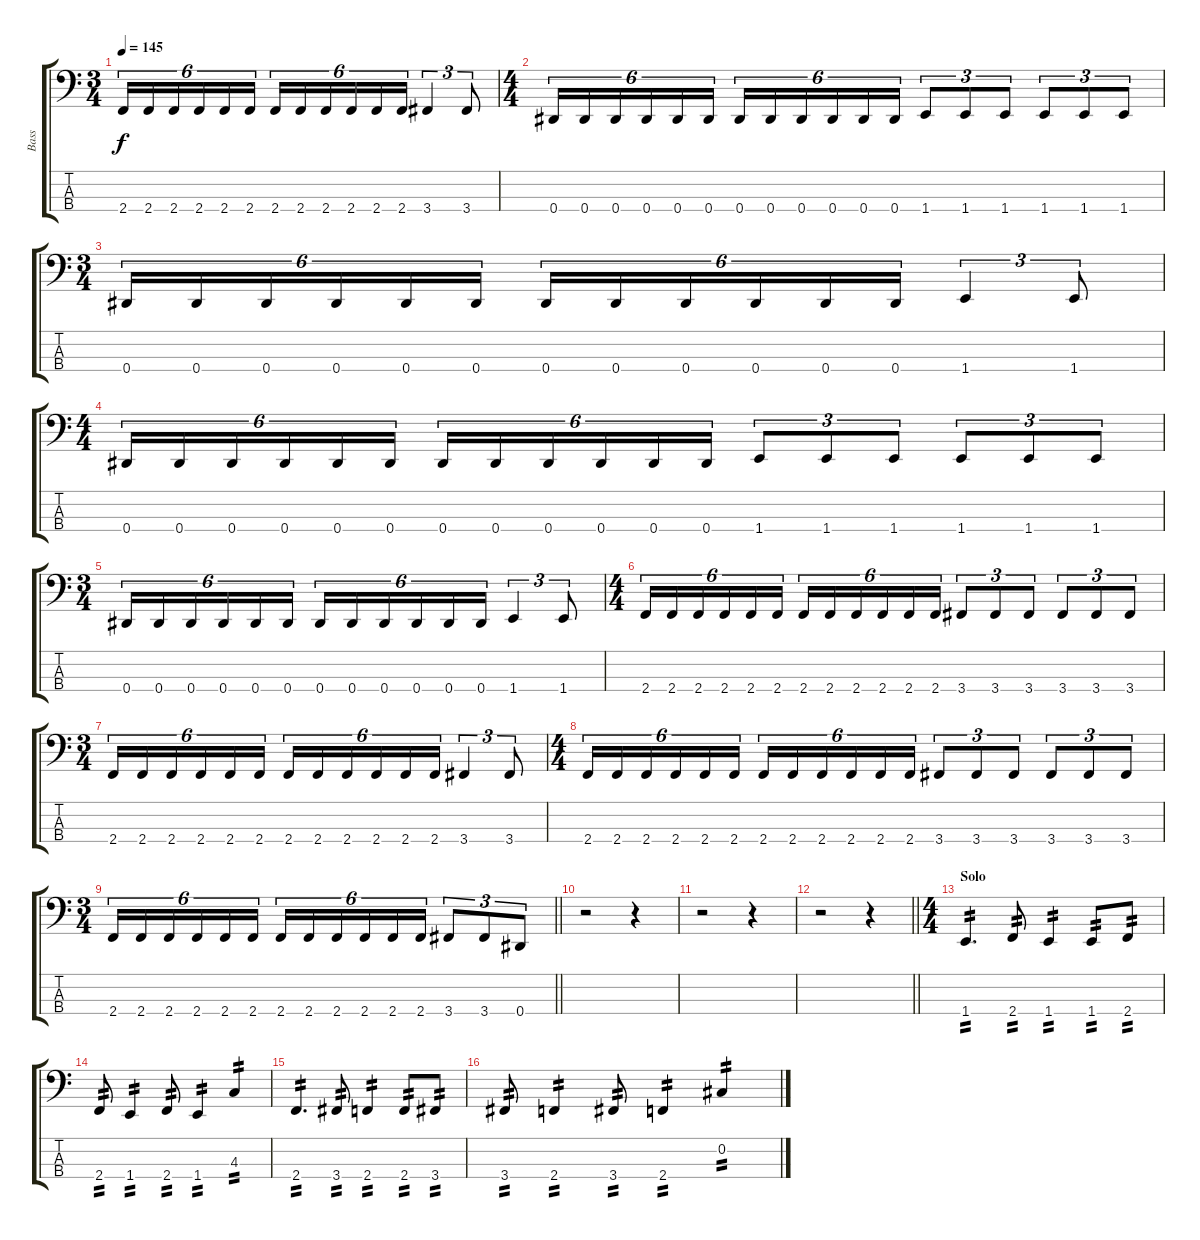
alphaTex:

\track ("Bass" "Bass") {instrument electricbasspick}
\staff {score tabs}
\tuning (Gb2 Db2 Ab1 Eb1) {hide}
\ts (3 4)
\tempo 145
\clef f4
\ks c
2.4.16{tu (6 4) dy f} 2.4.16{tu (6 4)} 2.4.16{tu (6 4)} 2.4.16{tu (6 4)} 2.4.16{tu (6 4)} 2.4.16{tu (6 4)} 2.4.16{tu (6 4)} 2.4.16{tu (6 4)} 2.4.16{tu (6 4)} 2.4.16{tu (6 4)} 2.4.16{tu (6 4)} 2.4.16{tu (6 4)} 3.4.4{tu (3 2)} 3.4.8{tu (3 2)} |
\ts (4 4)
0.4.16{tu (6 4)} 0.4.16{tu (6 4)} 0.4.16{tu (6 4)} 0.4.16{tu (6 4)} 0.4.16{tu (6 4)} 0.4.16{tu (6 4)} 0.4.16{tu (6 4)} 0.4.16{tu (6 4)} 0.4.16{tu (6 4)} 0.4.16{tu (6 4)} 0.4.16{tu (6 4)} 0.4.16{tu (6 4)} 1.4.8{tu (3 2)} 1.4.8{tu (3 2)} 1.4.8{tu (3 2)} 1.4.8{tu (3 2)} 1.4.8{tu (3 2)} 1.4.8{tu (3 2)} |
\ts (3 4)
0.4.16{tu (6 4)} 0.4.16{tu (6 4)} 0.4.16{tu (6 4)} 0.4.16{tu (6 4)} 0.4.16{tu (6 4)} 0.4.16{tu (6 4)} 0.4.16{tu (6 4)} 0.4.16{tu (6 4)} 0.4.16{tu (6 4)} 0.4.16{tu (6 4)} 0.4.16{tu (6 4)} 0.4.16{tu (6 4)} 1.4.4{tu (3 2)} 1.4.8{tu (3 2)} |
\ts (4 4)
0.4.16{tu (6 4)} 0.4.16{tu (6 4)} 0.4.16{tu (6 4)} 0.4.16{tu (6 4)} 0.4.16{tu (6 4)} 0.4.16{tu (6 4)} 0.4.16{tu (6 4)} 0.4.16{tu (6 4)} 0.4.16{tu (6 4)} 0.4.16{tu (6 4)} 0.4.16{tu (6 4)} 0.4.16{tu (6 4)} 1.4.8{tu (3 2)} 1.4.8{tu (3 2)} 1.4.8{tu (3 2)} 1.4.8{tu (3 2)} 1.4.8{tu (3 2)} 1.4.8{tu (3 2)} |
\ts (3 4)
0.4.16{tu (6 4)} 0.4.16{tu (6 4)} 0.4.16{tu (6 4)} 0.4.16{tu (6 4)} 0.4.16{tu (6 4)} 0.4.16{tu (6 4)} 0.4.16{tu (6 4)} 0.4.16{tu (6 4)} 0.4.16{tu (6 4)} 0.4.16{tu (6 4)} 0.4.16{tu (6 4)} 0.4.16{tu (6 4)} 1.4.4{tu (3 2)} 1.4.8{tu (3 2)} |
\ts (4 4)
2.4.16{tu (6 4)} 2.4.16{tu (6 4)} 2.4.16{tu (6 4)} 2.4.16{tu (6 4)} 2.4.16{tu (6 4)} 2.4.16{tu (6 4)} 2.4.16{tu (6 4)} 2.4.16{tu (6 4)} 2.4.16{tu (6 4)} 2.4.16{tu (6 4)} 2.4.16{tu (6 4)} 2.4.16{tu (6 4)} 3.4.8{tu (3 2)} 3.4.8{tu (3 2)} 3.4.8{tu (3 2)} 3.4.8{tu (3 2)} 3.4.8{tu (3 2)} 3.4.8{tu (3 2)} |
\ts (3 4)
2.4.16{tu (6 4)} 2.4.16{tu (6 4)} 2.4.16{tu (6 4)} 2.4.16{tu (6 4)} 2.4.16{tu (6 4)} 2.4.16{tu (6 4)} 2.4.16{tu (6 4)} 2.4.16{tu (6 4)} 2.4.16{tu (6 4)} 2.4.16{tu (6 4)} 2.4.16{tu (6 4)} 2.4.16{tu (6 4)} 3.4.4{tu (3 2)} 3.4.8{tu (3 2)} |
\ts (4 4)
2.4.16{tu (6 4)} 2.4.16{tu (6 4)} 2.4.16{tu (6 4)} 2.4.16{tu (6 4)} 2.4.16{tu (6 4)} 2.4.16{tu (6 4)} 2.4.16{tu (6 4)} 2.4.16{tu (6 4)} 2.4.16{tu (6 4)} 2.4.16{tu (6 4)} 2.4.16{tu (6 4)} 2.4.16{tu (6 4)} 3.4.8{tu (3 2)} 3.4.8{tu (3 2)} 3.4.8{tu (3 2)} 3.4.8{tu (3 2)} 3.4.8{tu (3 2)} 3.4.8{tu (3 2)} |
\ts (3 4)
\barLineRight lightlight
2.4.16{tu (6 4)} 2.4.16{tu (6 4)} 2.4.16{tu (6 4)} 2.4.16{tu (6 4)} 2.4.16{tu (6 4)} 2.4.16{tu (6 4)} 2.4.16{tu (6 4)} 2.4.16{tu (6 4)} 2.4.16{tu (6 4)} 2.4.16{tu (6 4)} 2.4.16{tu (6 4)} 2.4.16{tu (6 4)} 3.4.8{tu (3 2)} 3.4.8{tu (3 2)} 0.4.8{tu (3 2)} |
r.2 r.4 |
r.2 r.4 |
\barLineRight lightlight
r.2 r.4 |
\ts (4 4)
\section ("" "Solo")
1.4.4{d tp 2} 2.4.8{tp 2} 1.4.4{tp 2} 1.4.8{tp 2} 2.4.8{tp 2} |
2.4.8{tp 2} 1.4.4{tp 2} 2.4.8{tp 2} 1.4.4{tp 2} 4.3.4{tp 2} |
2.4.4{d tp 2} 3.4.8{tp 2} 2.4.4{tp 2} 2.4.8{tp 2} 3.4.8{tp 2} |
3.4.8{tp 2} 2.4.4{tp 2} 3.4.8{tp 2} 2.4.4{tp 2} 0.2.4{tp 2}
